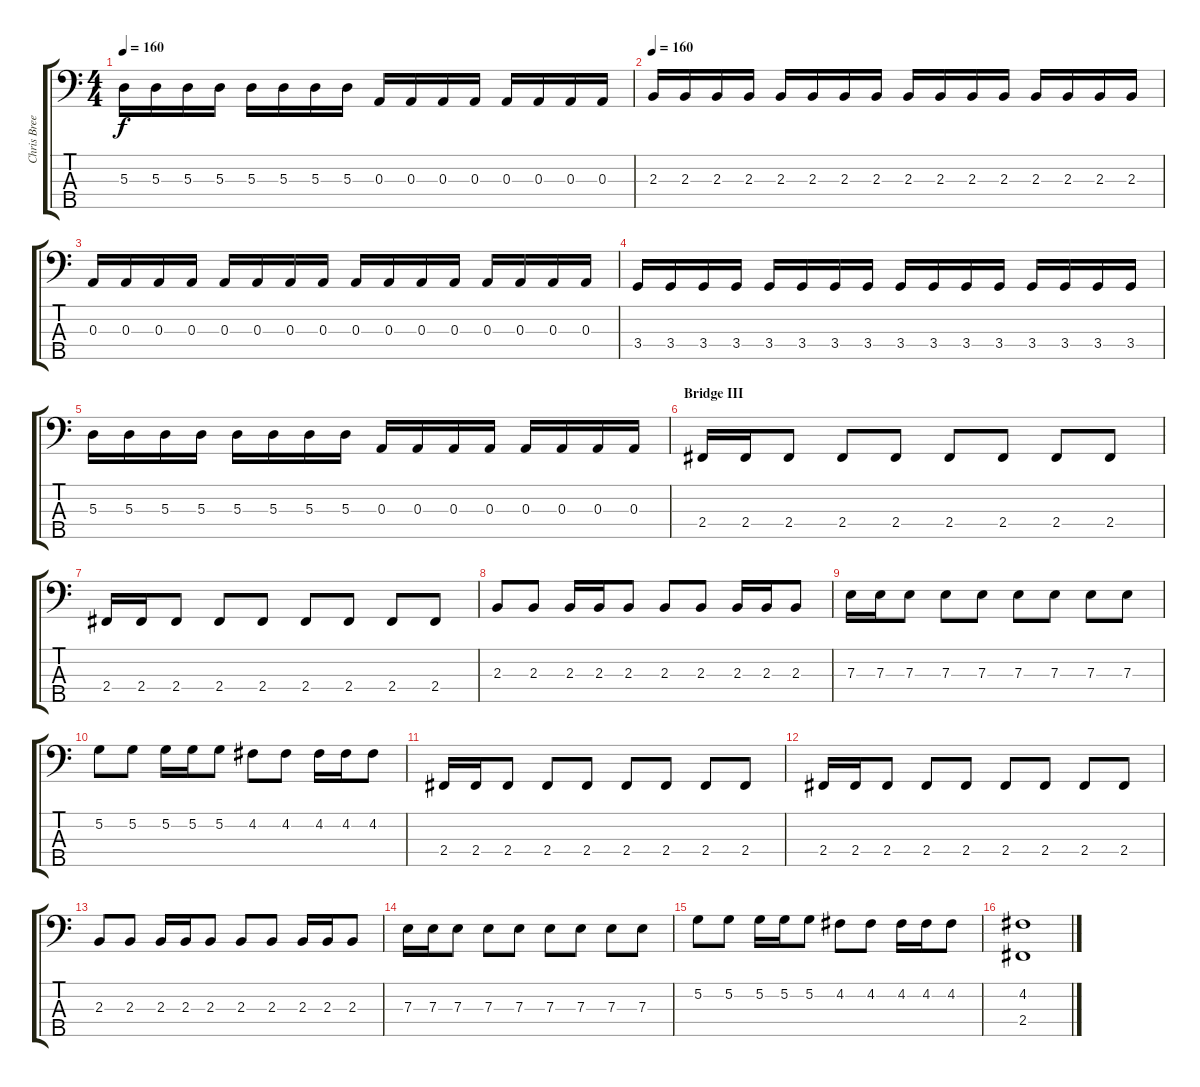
\track ("Chris Breeze" "Chris Bree") {instrument electricbasspick}
\staff {score tabs}
\tuning (G2 D2 A1 E1 B0) {hide}
\ts (4 4)
\tempo 160
\clef f4
\ks c
5.3.16{dy f} 5.3.16 5.3.16 5.3.16 5.3.16 5.3.16 5.3.16 5.3.16 0.3.16 0.3.16 0.3.16 0.3.16 0.3.16 0.3.16 0.3.16 0.3.16 |
\tempo 160
2.3.16 2.3.16 2.3.16 2.3.16 2.3.16 2.3.16 2.3.16 2.3.16 2.3.16 2.3.16 2.3.16 2.3.16 2.3.16 2.3.16 2.3.16 2.3.16 |
0.3.16 0.3.16 0.3.16 0.3.16 0.3.16 0.3.16 0.3.16 0.3.16 0.3.16 0.3.16 0.3.16 0.3.16 0.3.16 0.3.16 0.3.16 0.3.16 |
3.4.16 3.4.16 3.4.16 3.4.16 3.4.16 3.4.16 3.4.16 3.4.16 3.4.16 3.4.16 3.4.16 3.4.16 3.4.16 3.4.16 3.4.16 3.4.16 |
5.3.16 5.3.16 5.3.16 5.3.16 5.3.16 5.3.16 5.3.16 5.3.16 0.3.16 0.3.16 0.3.16 0.3.16 0.3.16 0.3.16 0.3.16 0.3.16 |
\section ("" "Bridge III")
2.4.16 2.4.16 2.4.8 2.4.8 2.4.8 2.4.8 2.4.8 2.4.8 2.4.8 |
2.4.16 2.4.16 2.4.8 2.4.8 2.4.8 2.4.8 2.4.8 2.4.8 2.4.8 |
2.3.8 2.3.8 2.3.16 2.3.16 2.3.8 2.3.8 2.3.8 2.3.16 2.3.16 2.3.8 |
7.3.16 7.3.16 7.3.8 7.3.8 7.3.8 7.3.8 7.3.8 7.3.8 7.3.8 |
5.2.8 5.2.8 5.2.16 5.2.16 5.2.8 4.2.8 4.2.8 4.2.16 4.2.16 4.2.8 |
2.4.16 2.4.16 2.4.8 2.4.8 2.4.8 2.4.8 2.4.8 2.4.8 2.4.8 |
2.4.16 2.4.16 2.4.8 2.4.8 2.4.8 2.4.8 2.4.8 2.4.8 2.4.8 |
2.3.8 2.3.8 2.3.16 2.3.16 2.3.8 2.3.8 2.3.8 2.3.16 2.3.16 2.3.8 |
7.3.16 7.3.16 7.3.8 7.3.8 7.3.8 7.3.8 7.3.8 7.3.8 7.3.8 |
5.2.8 5.2.8 5.2.16 5.2.16 5.2.8 4.2.8 4.2.8 4.2.16 4.2.16 4.2.8 |
(4.2 2.4).1
